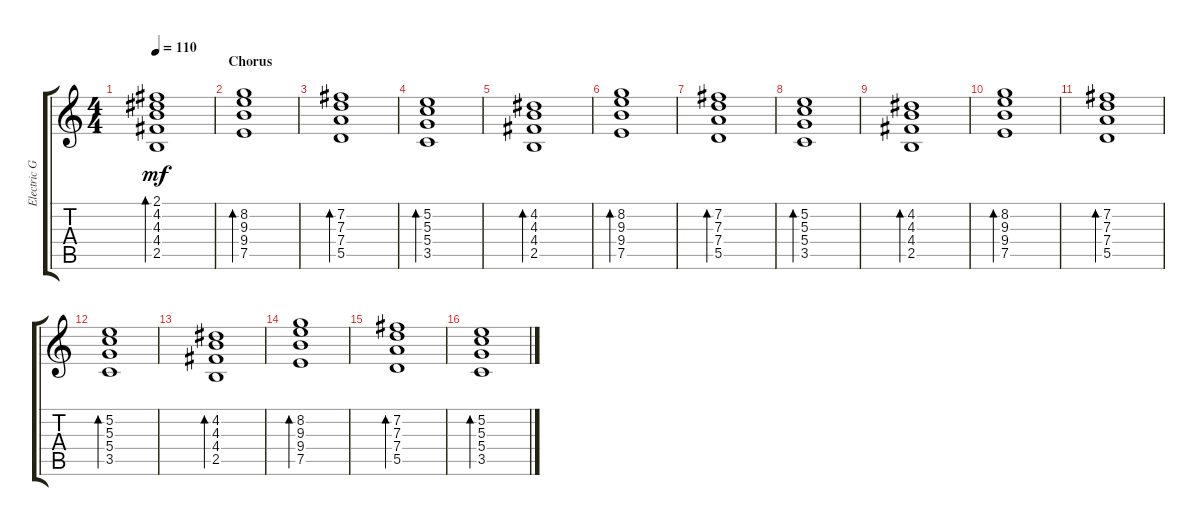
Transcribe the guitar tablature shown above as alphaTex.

\track ("Electric Guitar" "Electric G") {instrument electricguitarclean}
\staff {score tabs}
\tuning (E4 B3 G3 D3 A2 E2) {hide}
\ts (4 4)
\tempo 110
\clef g2
\ks c
(2.1 4.2 4.3 4.4 2.5).1{bd 30 dy mf} |
\section ("" "Chorus")
(8.2 9.3 9.4 7.5).1{bd 30} |
(7.2 7.3 7.4 5.5).1{bd 30} |
(5.2 5.3 5.4 3.5).1{bd 30} |
(4.2 4.3 4.4 2.5).1{bd 30} |
(8.2 9.3 9.4 7.5).1{bd 30} |
(7.2 7.3 7.4 5.5).1{bd 30} |
(5.2 5.3 5.4 3.5).1{bd 30} |
(4.2 4.3 4.4 2.5).1{bd 30} |
(8.2 9.3 9.4 7.5).1{bd 30} |
(7.2 7.3 7.4 5.5).1{bd 30} |
(5.2 5.3 5.4 3.5).1{bd 30} |
(4.2 4.3 4.4 2.5).1{bd 30} |
(8.2 9.3 9.4 7.5).1{bd 30} |
(7.2 7.3 7.4 5.5).1{bd 30} |
(5.2 5.3 5.4 3.5).1{bd 30}
